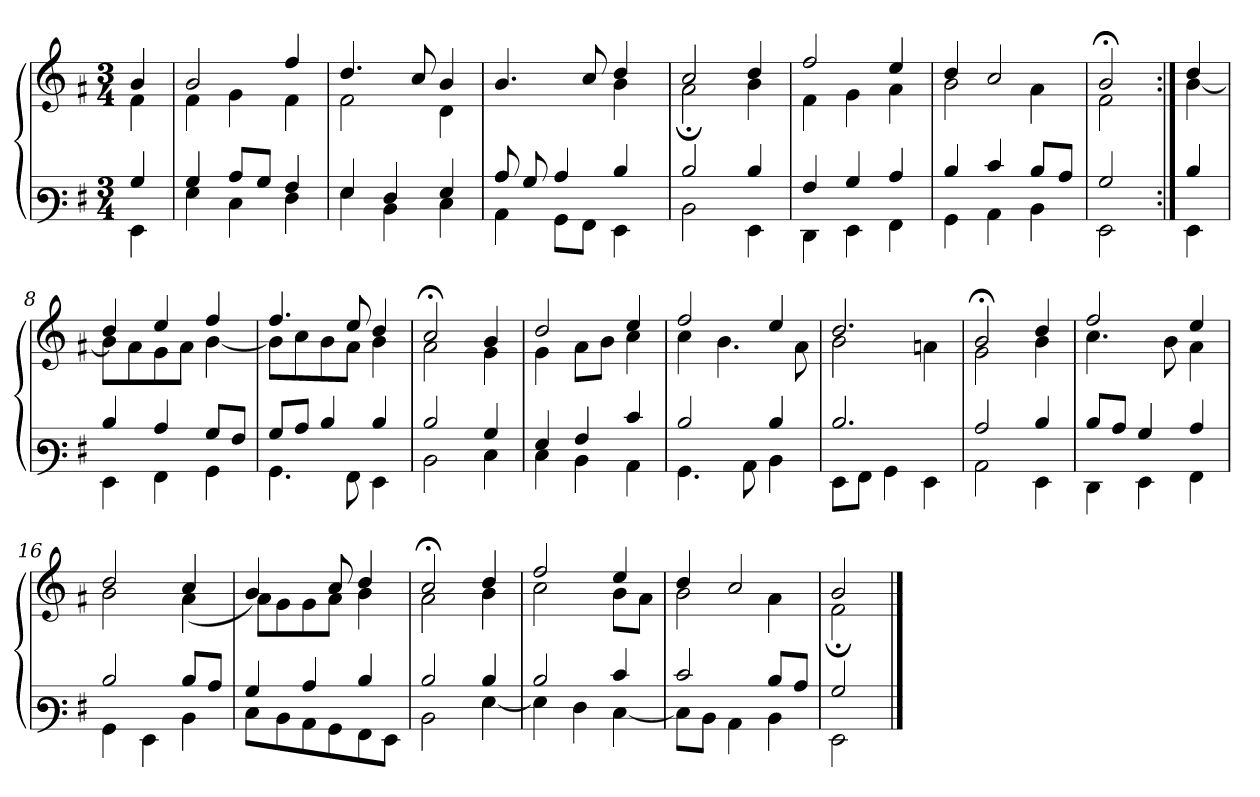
**kern	**kern
*part1	*part1
*staff2	*staff1
*clefF3	*clefG3
*k[f#]	*k[f#]
*M3/4	*M3/4
=	=
*^	*^
4B/	4GG\	4g/	4d\
=1	=1	=1	=1
4B/	4G\	2g/	4d\
8c/L	4E\	.	4e\
8B/J	.	.	.
4A/	4F#\	4dd/	4d\
=2	=2	=2	=2
4G/	4G\	4.b/	2d\
4F#/	4D\	.	.
.	.	8a/	.
4G/	4E\	4g/	4B\
=3	=3	=3	=3
*	*^	*	*
8c/	8c/J	4C\	4.g/	8ryy
2ryy	8B/L	.	.	8d\
.	4c/	8BB\L	.	8e\
.	.	8AA\J	8a/	8f#\J
.	4d/	4GG\	4b/	4g\
8ryy	.	.	.	.
*	*v	*v	*	*
=4	=4	=4	=4
2d/	2D\	2a/	2f#;<\
4d/	4GG\	4b/	4g\
=5	=5	=5	=5
4A/	4FF#\	2dd/	4d\
4B/	4GG\	.	4e\
4c/	4AA\	4cc/	4f#\
=6	=6	=6	=6
4d/	4BB\	4b/	2g\
4e/	4C\	2a/	.
8d/L	4D\	.	4f#\
8c/J	.	.	.
=7	=7	=7	=7
2B/	2GG\	2g;</	2d\
!!LO:LB:g=z	!!
=7X7:|!	=7X7:|!	=7X7:|!	=7X7:|!
4d/	4GG\	4b/	[<4g\
=8	=8	=8	=8
4d/	4GG\	4b/	8g\L]
.	.	.	8f#\
4c/	4AA\	4cc/	8e\
.	.	.	8f#\J
8B/L	4BB\	4dd/	[<4g\
8A/J	.	.	.
=9	=9	=9	=9
8B/L	4.BB\	4.dd/	8g\L]
8c/J	.	.	8a\
4d/	.	.	8g\
.	8AA\	8cc/	8f#\J
4d/	4GG\	4b/	4g\
=10	=10	=10	=10
2d/	2D\	2a;</	2f#\
4B/	4E\	4g/	4e\
=11	=11	=11	=11
4G/	4E\	2b/	4e\
4A/	4D\	.	8f#\L
.	.	.	8g\J
4e/	4C\	4cc/	4a\
=12	=12	=12	=12
2d/	4.BB\	2dd/	4a\
.	.	.	4.g\
.	8C\	.	.
4d/	4D\	4cc/	.
.	.	.	8f#\
=13	=13	=13	=13
2.d/	8GG\L	2.b/	2g\
.	8AA\J	.	.
.	4BB\	.	.
.	4GG\	.	4fn\
=14	=14	=14	=14
2c/	2C\	2g;</	2e\
4d/	4GG\	4b/	4g\
!!LO:LB:g=z	!!
=15	=15	=15	=15
8d/L	4FF#\	2dd/	4.a\
8c/J	.	.	.
4B/	4GG\	.	.
.	.	.	8g\
4c/	4AA\	4cc/	4f#\
=16	=16	=16	=16
2d/	4BB\	2b/	2g\
.	4GG\	.	.
8d/L	4D\	4a/	(<4f#\
8c/J	.	.	.
=17	=17	=17	=17
4B/	8E\L	4g/)	8f#\L
.	8D\	.	8e\
4c/	8C\	8ryy	8e\
.	8BB\	8a/	8f#\J
4d/	8AA\	4b/	4g\
.	8GG\J	.	.
=18	=18	=18	=18
2d/	2D\	2a;</	2f#\
4d/	[>4G\	4b/	4g\
=19	=19	=19	=19
2d/	4G\]	2dd/	2a\
.	4F#\	.	.
4e/	[>4E\	4cc/	8g\L
.	.	.	8f#\J
=20	=20	=20	=20
2e/	8E\L]	4b/	2g\
.	8D\J	.	.
.	4C\	2a/	.
8d/L	4D\	.	4f#\
8c/J	.	.	.
=21	=21	=21	=21
2B/	2GG\	2g/	2d;<\
*v	*v	*	*
*	*v	*v
==	==
*-	*-
